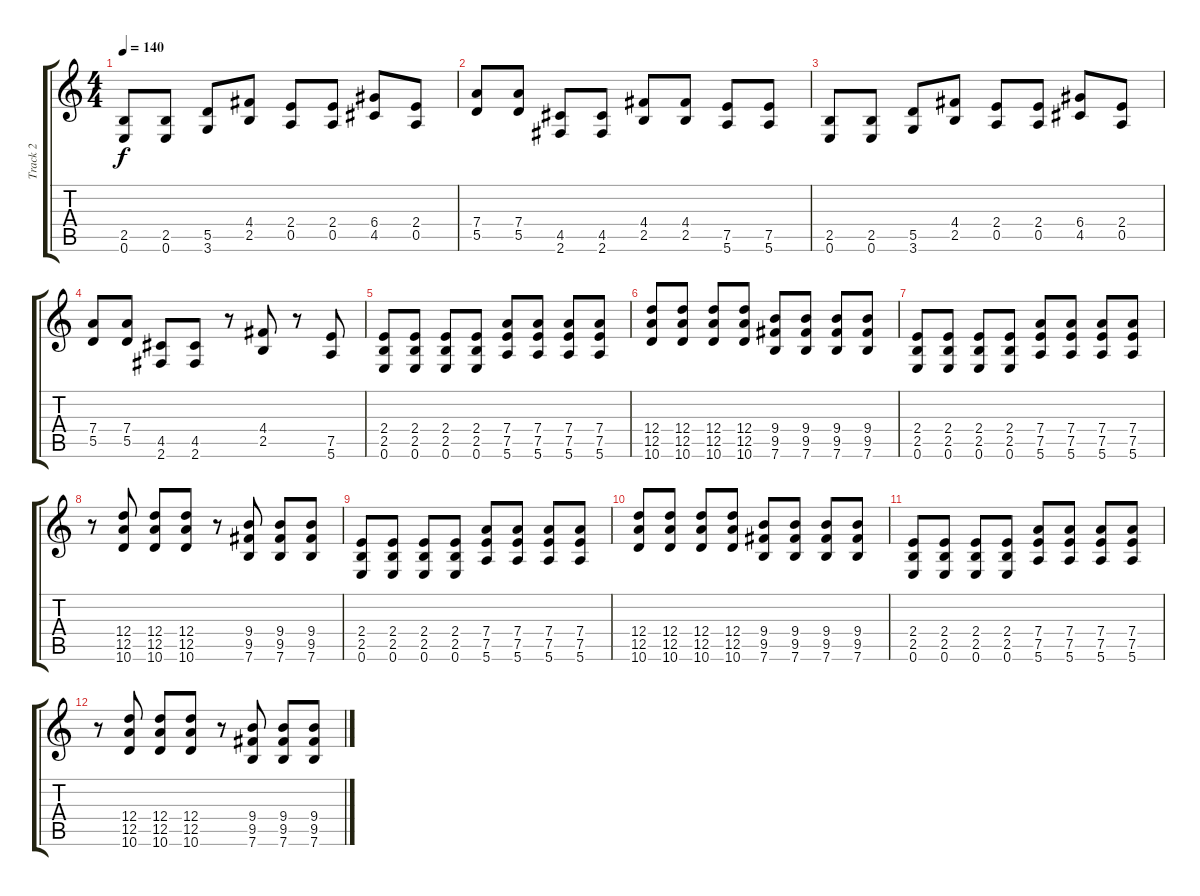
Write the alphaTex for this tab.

\track ("Track 2" "Track 2") {instrument electricguitarmuted}
\staff {score tabs}
\tuning (E4 B3 G3 D3 A2 E2) {hide}
\ts (4 4)
\tempo 140
\clef g2
\ks c
(2.5 0.6).8{dy f} (2.5 0.6).8 (5.5 3.6).8 (4.4 2.5).8 (2.4 0.5).8 (2.4 0.5).8 (6.4 4.5).8 (2.4 0.5).8 |
(7.4 5.5).8 (7.4 5.5).8 (4.5 2.6).8 (4.5 2.6).8 (4.4 2.5).8 (4.4 2.5).8 (7.5 5.6).8 (7.5 5.6).8 |
(2.5 0.6).8 (2.5 0.6).8 (5.5 3.6).8 (4.4 2.5).8 (2.4 0.5).8 (2.4 0.5).8 (6.4 4.5).8 (2.4 0.5).8 |
(7.4 5.5).8 (7.4 5.5).8 (4.5 2.6).8 (4.5 2.6).8 r.8 (4.4 2.5).8 r.8 (7.5 5.6).8 |
(2.4 2.5 0.6).8 (2.4 2.5 0.6).8 (2.4 2.5 0.6).8 (2.4 2.5 0.6).8 (7.4 7.5 5.6).8 (7.4 7.5 5.6).8 (7.4 7.5 5.6).8 (7.4 7.5 5.6).8 |
(12.4 12.5 10.6).8 (12.4 12.5 10.6).8 (12.4 12.5 10.6).8 (12.4 12.5 10.6).8 (9.4 9.5 7.6).8 (9.4 9.5 7.6).8 (9.4 9.5 7.6).8 (9.4 9.5 7.6).8 |
(2.4 2.5 0.6).8 (2.4 2.5 0.6).8 (2.4 2.5 0.6).8 (2.4 2.5 0.6).8 (7.4 7.5 5.6).8 (7.4 7.5 5.6).8 (7.4 7.5 5.6).8 (7.4 7.5 5.6).8 |
r.8 (12.4 12.5 10.6).8 (12.4 12.5 10.6).8 (12.4 12.5 10.6).8 r.8 (9.4 9.5 7.6).8 (9.4 9.5 7.6).8 (9.4 9.5 7.6).8 |
(2.4 2.5 0.6).8 (2.4 2.5 0.6).8 (2.4 2.5 0.6).8 (2.4 2.5 0.6).8 (7.4 7.5 5.6).8 (7.4 7.5 5.6).8 (7.4 7.5 5.6).8 (7.4 7.5 5.6).8 |
(12.4 12.5 10.6).8 (12.4 12.5 10.6).8 (12.4 12.5 10.6).8 (12.4 12.5 10.6).8 (9.4 9.5 7.6).8 (9.4 9.5 7.6).8 (9.4 9.5 7.6).8 (9.4 9.5 7.6).8 |
(2.4 2.5 0.6).8 (2.4 2.5 0.6).8 (2.4 2.5 0.6).8 (2.4 2.5 0.6).8 (7.4 7.5 5.6).8 (7.4 7.5 5.6).8 (7.4 7.5 5.6).8 (7.4 7.5 5.6).8 |
r.8 (12.4 12.5 10.6).8 (12.4 12.5 10.6).8 (12.4 12.5 10.6).8 r.8 (9.4 9.5 7.6).8 (9.4 9.5 7.6).8 (9.4 9.5 7.6).8
